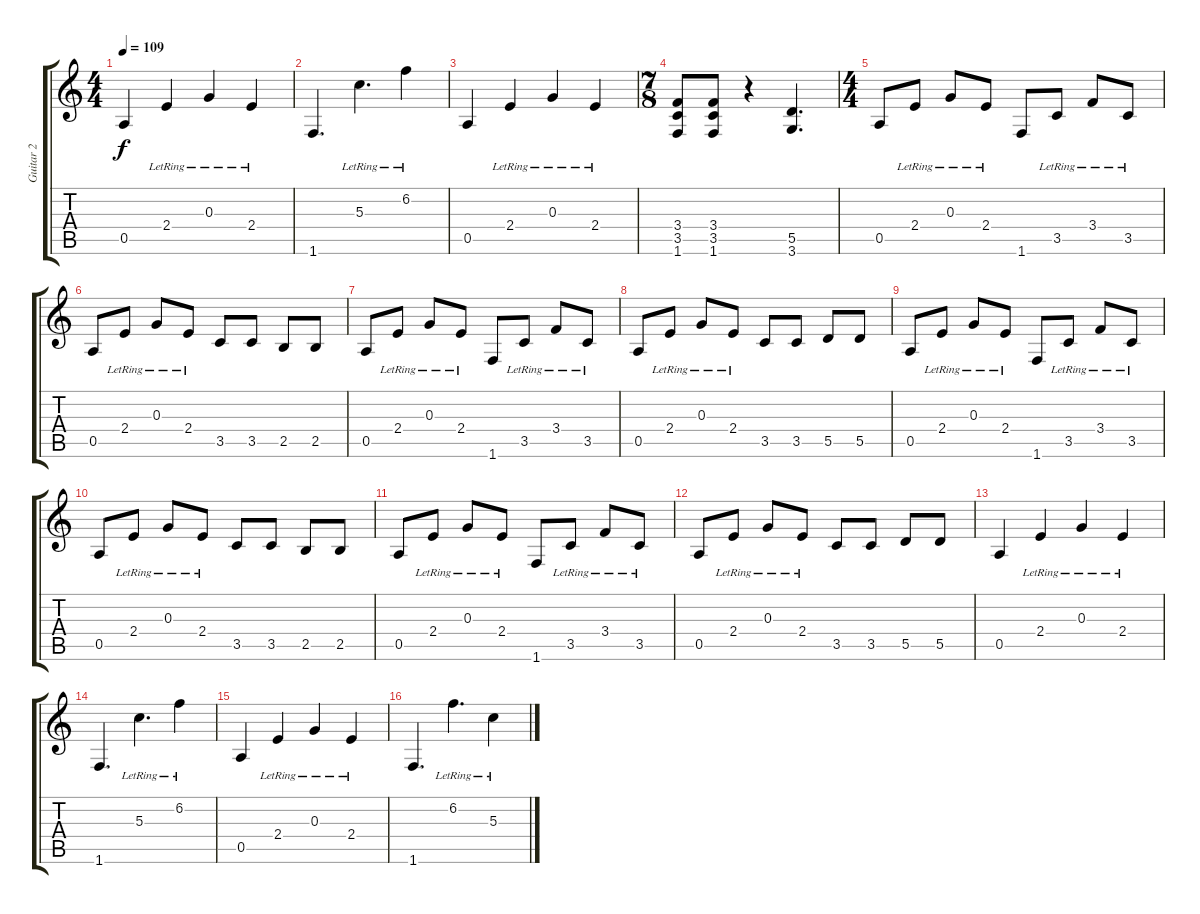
\track ("Guitar 2" "Guitar 2") {instrument distortionguitar}
\staff {score tabs}
\tuning (E4 B3 G3 D3 A2 E2) {hide}
\ts (4 4)
\tempo 109
\clef g2
\ks c
0.5.4{dy f} 2.4{lr}.4 0.3{lr}.4 2.4{lr}.4 |
1.6.4{d} 5.3{lr}.4{d} 6.2{lr}.4 |
0.5.4 2.4{lr}.4 0.3{lr}.4 2.4{lr}.4 |
\ts (7 8)
(3.4 3.5 1.6).8 (3.4 3.5 1.6).8 r.4 (5.5 3.6).4{d} |
\ts (4 4)
0.5.8 2.4{lr}.8 0.3{lr}.8 2.4{lr}.8 1.6.8 3.5{lr}.8 3.4{lr}.8 3.5{lr}.8 |
0.5.8 2.4{lr}.8 0.3{lr}.8 2.4{lr}.8 3.5.8 3.5.8 2.5.8 2.5.8 |
0.5.8 2.4{lr}.8 0.3{lr}.8 2.4{lr}.8 1.6.8 3.5{lr}.8 3.4{lr}.8 3.5{lr}.8 |
0.5.8 2.4{lr}.8 0.3{lr}.8 2.4{lr}.8 3.5.8 3.5.8 5.5.8 5.5.8 |
0.5.8 2.4{lr}.8 0.3{lr}.8 2.4{lr}.8 1.6.8 3.5{lr}.8 3.4{lr}.8 3.5{lr}.8 |
0.5.8 2.4{lr}.8 0.3{lr}.8 2.4{lr}.8 3.5.8 3.5.8 2.5.8 2.5.8 |
0.5.8 2.4{lr}.8 0.3{lr}.8 2.4{lr}.8 1.6.8 3.5{lr}.8 3.4{lr}.8 3.5{lr}.8 |
0.5.8 2.4{lr}.8 0.3{lr}.8 2.4{lr}.8 3.5.8 3.5.8 5.5.8 5.5.8 |
0.5.4 2.4{lr}.4 0.3{lr}.4 2.4{lr}.4 |
1.6.4{d} 5.3{lr}.4{d} 6.2{lr}.4 |
0.5.4 2.4{lr}.4 0.3{lr}.4 2.4{lr}.4 |
1.6.4{d} 6.2{lr}.4{d} 5.3{lr}.4
